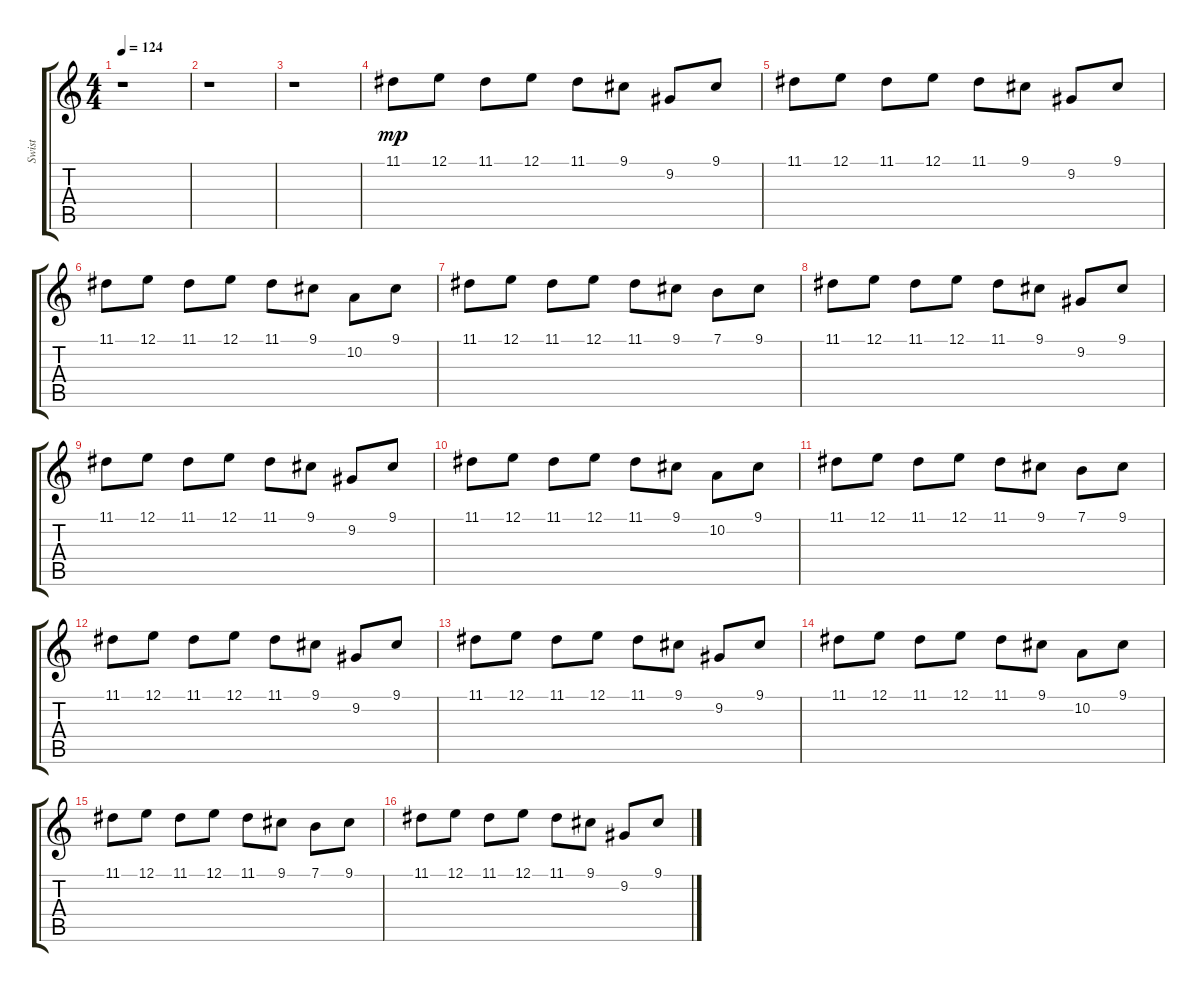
\track ("Swist" "Swist") {instrument ocarina}
\staff {score tabs}
\tuning (E4 B3 G3 D3 A2 E2) {hide}
\ts (4 4)
\tempo 124
\clef g2
\ks c
r.1{dy mp} |
r.1 |
r.1 |
11.1.8 12.1.8 11.1.8 12.1.8 11.1.8 9.1.8 9.2.8 9.1.8 |
11.1.8 12.1.8 11.1.8 12.1.8 11.1.8 9.1.8 9.2.8 9.1.8 |
11.1.8 12.1.8 11.1.8 12.1.8 11.1.8 9.1.8 10.2.8 9.1.8 |
11.1.8 12.1.8 11.1.8 12.1.8 11.1.8 9.1.8 7.1.8 9.1.8 |
11.1.8 12.1.8 11.1.8 12.1.8 11.1.8 9.1.8 9.2.8 9.1.8 |
11.1.8 12.1.8 11.1.8 12.1.8 11.1.8 9.1.8 9.2.8 9.1.8 |
11.1.8 12.1.8 11.1.8 12.1.8 11.1.8 9.1.8 10.2.8 9.1.8 |
11.1.8 12.1.8 11.1.8 12.1.8 11.1.8 9.1.8 7.1.8 9.1.8 |
11.1.8 12.1.8 11.1.8 12.1.8 11.1.8 9.1.8 9.2.8 9.1.8 |
11.1.8 12.1.8 11.1.8 12.1.8 11.1.8 9.1.8 9.2.8 9.1.8 |
11.1.8 12.1.8 11.1.8 12.1.8 11.1.8 9.1.8 10.2.8 9.1.8 |
11.1.8 12.1.8 11.1.8 12.1.8 11.1.8 9.1.8 7.1.8 9.1.8 |
11.1.8 12.1.8 11.1.8 12.1.8 11.1.8 9.1.8 9.2.8 9.1.8
